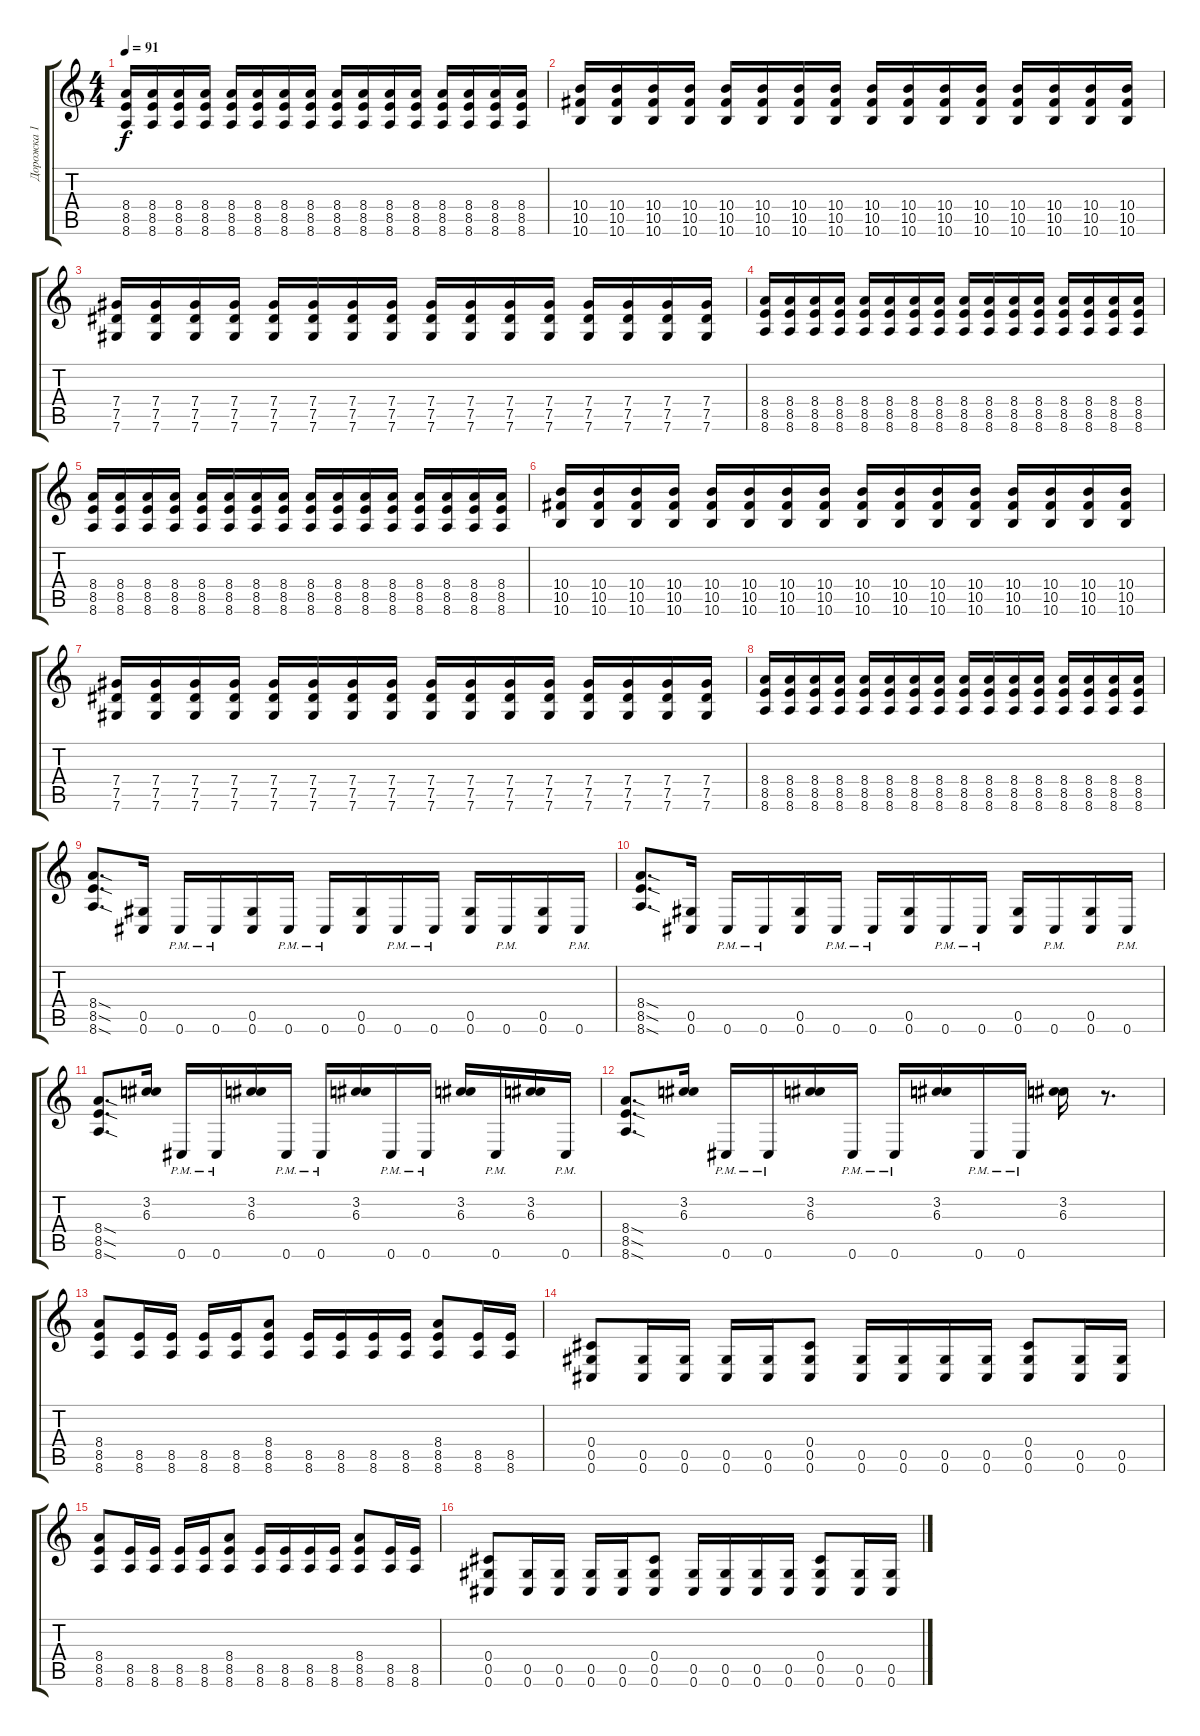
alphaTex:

\track ("Дорожка 1" "Дорожка 1") {instrument overdrivenguitar}
\staff {score tabs}
\tuning (Eb4 Bb3 Gb3 Db3 Ab2 Db2) {hide}
\ts (4 4)
\tempo 91
\clef g2
\ks c
(8.4 8.5 8.6).16{dy f} (8.4 8.5 8.6).16 (8.4 8.5 8.6).16 (8.4 8.5 8.6).16 (8.4 8.5 8.6).16 (8.4 8.5 8.6).16 (8.4 8.5 8.6).16 (8.4 8.5 8.6).16 (8.4 8.5 8.6).16 (8.4 8.5 8.6).16 (8.4 8.5 8.6).16 (8.4 8.5 8.6).16 (8.4 8.5 8.6).16 (8.4 8.5 8.6).16 (8.4 8.5 8.6).16 (8.4 8.5 8.6).16 |
(10.4 10.5 10.6).16 (10.4 10.5 10.6).16 (10.4 10.5 10.6).16 (10.4 10.5 10.6).16 (10.4 10.5 10.6).16 (10.4 10.5 10.6).16 (10.4 10.5 10.6).16 (10.4 10.5 10.6).16 (10.4 10.5 10.6).16 (10.4 10.5 10.6).16 (10.4 10.5 10.6).16 (10.4 10.5 10.6).16 (10.4 10.5 10.6).16 (10.4 10.5 10.6).16 (10.4 10.5 10.6).16 (10.4 10.5 10.6).16 |
(7.4 7.5 7.6).16 (7.4 7.5 7.6).16 (7.4 7.5 7.6).16 (7.4 7.5 7.6).16 (7.4 7.5 7.6).16 (7.4 7.5 7.6).16 (7.4 7.5 7.6).16 (7.4 7.5 7.6).16 (7.4 7.5 7.6).16 (7.4 7.5 7.6).16 (7.4 7.5 7.6).16 (7.4 7.5 7.6).16 (7.4 7.5 7.6).16 (7.4 7.5 7.6).16 (7.4 7.5 7.6).16 (7.4 7.5 7.6).16 |
(8.4 8.5 8.6).16 (8.4 8.5 8.6).16 (8.4 8.5 8.6).16 (8.4 8.5 8.6).16 (8.4 8.5 8.6).16 (8.4 8.5 8.6).16 (8.4 8.5 8.6).16 (8.4 8.5 8.6).16 (8.4 8.5 8.6).16 (8.4 8.5 8.6).16 (8.4 8.5 8.6).16 (8.4 8.5 8.6).16 (8.4 8.5 8.6).16 (8.4 8.5 8.6).16 (8.4 8.5 8.6).16 (8.4 8.5 8.6).16 |
(8.4 8.5 8.6).16 (8.4 8.5 8.6).16 (8.4 8.5 8.6).16 (8.4 8.5 8.6).16 (8.4 8.5 8.6).16 (8.4 8.5 8.6).16 (8.4 8.5 8.6).16 (8.4 8.5 8.6).16 (8.4 8.5 8.6).16 (8.4 8.5 8.6).16 (8.4 8.5 8.6).16 (8.4 8.5 8.6).16 (8.4 8.5 8.6).16 (8.4 8.5 8.6).16 (8.4 8.5 8.6).16 (8.4 8.5 8.6).16 |
(10.4 10.5 10.6).16 (10.4 10.5 10.6).16 (10.4 10.5 10.6).16 (10.4 10.5 10.6).16 (10.4 10.5 10.6).16 (10.4 10.5 10.6).16 (10.4 10.5 10.6).16 (10.4 10.5 10.6).16 (10.4 10.5 10.6).16 (10.4 10.5 10.6).16 (10.4 10.5 10.6).16 (10.4 10.5 10.6).16 (10.4 10.5 10.6).16 (10.4 10.5 10.6).16 (10.4 10.5 10.6).16 (10.4 10.5 10.6).16 |
(7.4 7.5 7.6).16 (7.4 7.5 7.6).16 (7.4 7.5 7.6).16 (7.4 7.5 7.6).16 (7.4 7.5 7.6).16 (7.4 7.5 7.6).16 (7.4 7.5 7.6).16 (7.4 7.5 7.6).16 (7.4 7.5 7.6).16 (7.4 7.5 7.6).16 (7.4 7.5 7.6).16 (7.4 7.5 7.6).16 (7.4 7.5 7.6).16 (7.4 7.5 7.6).16 (7.4 7.5 7.6).16 (7.4 7.5 7.6).16 |
(8.4 8.5 8.6).16 (8.4 8.5 8.6).16 (8.4 8.5 8.6).16 (8.4 8.5 8.6).16 (8.4 8.5 8.6).16 (8.4 8.5 8.6).16 (8.4 8.5 8.6).16 (8.4 8.5 8.6).16 (8.4 8.5 8.6).16 (8.4 8.5 8.6).16 (8.4 8.5 8.6).16 (8.4 8.5 8.6).16 (8.4 8.5 8.6).16 (8.4 8.5 8.6).16 (8.4 8.5 8.6).16 (8.4 8.5 8.6).16 |
(8.4{sod} 8.5{sod} 8.6{sod}).8{d} (0.5 0.6).16 0.6{pm}.16 0.6{pm}.16 (0.5 0.6).16 0.6{pm}.16 0.6{pm}.16 (0.5 0.6).16 0.6{pm}.16 0.6{pm}.16 (0.5 0.6).16 0.6{pm}.16 (0.5 0.6).16 0.6{pm}.16 |
(8.4{sod} 8.5{sod} 8.6{sod}).8{d} (0.5 0.6).16 0.6{pm}.16 0.6{pm}.16 (0.5 0.6).16 0.6{pm}.16 0.6{pm}.16 (0.5 0.6).16 0.6{pm}.16 0.6{pm}.16 (0.5 0.6).16 0.6{pm}.16 (0.5 0.6).16 0.6{pm}.16 |
(8.4{sod} 8.5{sod} 8.6{sod}).8{d} (3.2 6.3).16 0.6{pm}.16 0.6{pm}.16 (3.2 6.3).16 0.6{pm}.16 0.6{pm}.16 (3.2 6.3).16 0.6{pm}.16 0.6{pm}.16 (3.2 6.3).16 0.6{pm}.16 (3.2 6.3).16 0.6{pm}.16 |
(8.4{sod} 8.5{sod} 8.6{sod}).8{d} (3.2 6.3).16 0.6{pm}.16 0.6{pm}.16 (3.2 6.3).16 0.6{pm}.16 0.6{pm}.16 (3.2 6.3).16 0.6{pm}.16 0.6{pm}.16 (3.2 6.3).16 r.8{d} |
(8.4 8.5 8.6).8{instrument overdrivenguitar} (8.5 8.6).16 (8.5 8.6).16 (8.5 8.6).16 (8.5 8.6).16 (8.4 8.5 8.6).8 (8.5 8.6).16 (8.5 8.6).16 (8.5 8.6).16 (8.5 8.6).16 (8.4 8.5 8.6).8 (8.5 8.6).16 (8.5 8.6).16 |
(0.4 0.5 0.6).8 (0.5 0.6).16 (0.5 0.6).16 (0.5 0.6).16 (0.5 0.6).16 (0.4 0.5 0.6).8 (0.5 0.6).16 (0.5 0.6).16 (0.5 0.6).16 (0.5 0.6).16 (0.4 0.5 0.6).8 (0.5 0.6).16 (0.5 0.6).16 |
(8.4 8.5 8.6).8 (8.5 8.6).16 (8.5 8.6).16 (8.5 8.6).16 (8.5 8.6).16 (8.4 8.5 8.6).8 (8.5 8.6).16 (8.5 8.6).16 (8.5 8.6).16 (8.5 8.6).16 (8.4 8.5 8.6).8 (8.5 8.6).16 (8.5 8.6).16 |
(0.4 0.5 0.6).8 (0.5 0.6).16 (0.5 0.6).16 (0.5 0.6).16 (0.5 0.6).16 (0.4 0.5 0.6).8 (0.5 0.6).16 (0.5 0.6).16 (0.5 0.6).16 (0.5 0.6).16 (0.4 0.5 0.6).8 (0.5 0.6).16 (0.5 0.6).16
